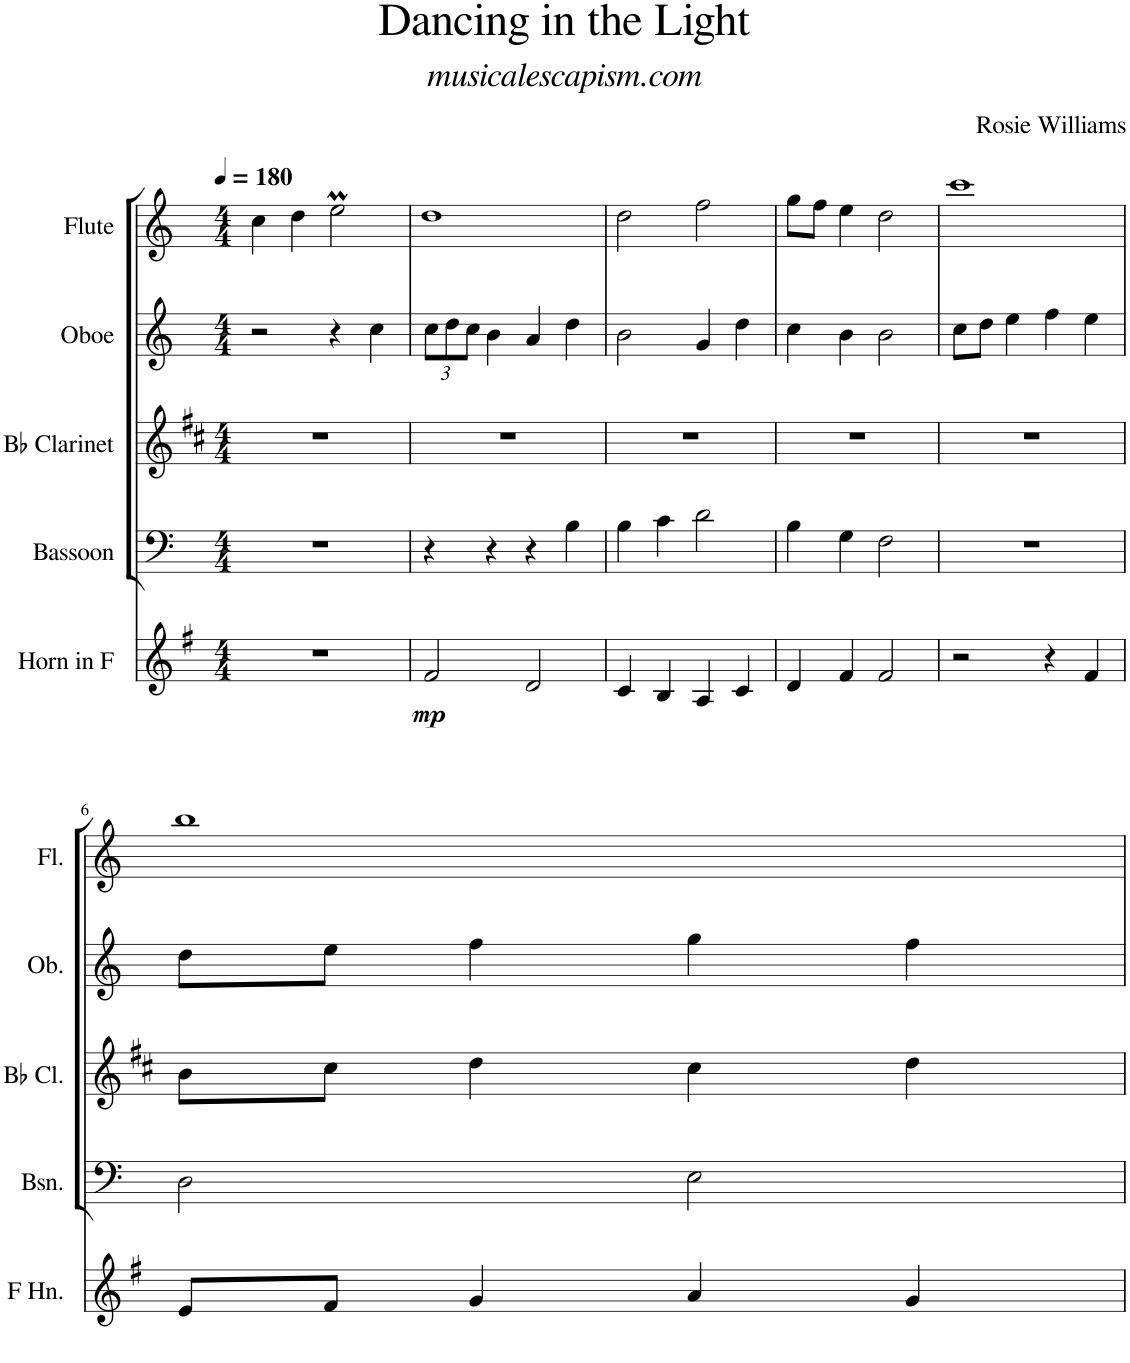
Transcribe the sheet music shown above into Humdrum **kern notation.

**kern	**dynam	**kern	**kern	**kern	**kern
*part5	*part5	*part4	*part3	*part2	*part1
*staff5	*staff5	*staff4	*staff3	*staff2	*staff1
*I"Horn in F	*	*I"Bassoon	*I"Bb Clarinet	*I"Oboe	*I"Flute
*	*	*I'Bsn.	*I'Bb Cl.	*I'Ob.	*I'Fl.
*clefG2	*	*clefF4	*clefG2	*clefG2	*clefG2
*Trd4c7	*	*	*Trd1c2	*	*
*k[f#]	*	*k[]	*k[f#c#]	*k[]	*k[]
*M4/4	*	*M4/4	*M4/4	*M4/4	*M4/4
*MM180	*	*MM180	*MM180	*MM180	*MM180
=1	=1	=1	=1	=1	=1
1r	.	1r	1r	2r	4cc\
.	.	.	.	.	4dd\
.	.	.	.	4r	2eem\
.	.	.	.	4cc\	.
=2	=2	=2	=2	=2	=2
*	*	*	*	*Xbrackettup	*
!	!LO:DY:b	!	!	!	!
2f#/	mp	4r	1r	12cc\L	1dd
.	.	.	.	12dd\	.
.	.	.	.	12cc\J	.
.	.	4r	.	4b\	.
2d/	.	4r	.	4a/	.
.	.	4B\	.	4dd\	.
=3	=3	=3	=3	=3	=3
4c/	.	4B\	1r	2b\	2dd\
4B/	.	4c\	.	.	.
4A/	.	2d\	.	4g/	2ff\
4c/	.	.	.	4dd\	.
=4	=4	=4	=4	=4	=4
4d/	.	4B\	1r	4cc\	8gg\L
.	.	.	.	.	8ff\J
4f#/	.	4G\	.	4b\	4ee\
2f#/	.	2F\	.	2b\	2dd\
=5	=5	=5	=5	=5	=5
2r	.	1r	1r	8cc\L	1ccc
.	.	.	.	8dd\J	.
.	.	.	.	4ee\	.
4r	.	.	.	4ff\	.
4f#/	.	.	.	4ee\	.
!!LO:LB:g=z
=6	=6	=6	=6	=6	=6
8e/L	.	2D\	8b\L	8dd\L	1bb
8f#/J	.	.	8cc#\J	8ee\J	.
4g/	.	.	4dd\	4ff\	.
4a/	.	2E\	4cc#\	4gg\	.
4g/	.	.	4dd\	4ff\	.
=	=	=	=	=	=
*-	*-	*-	*-	*-	*-
